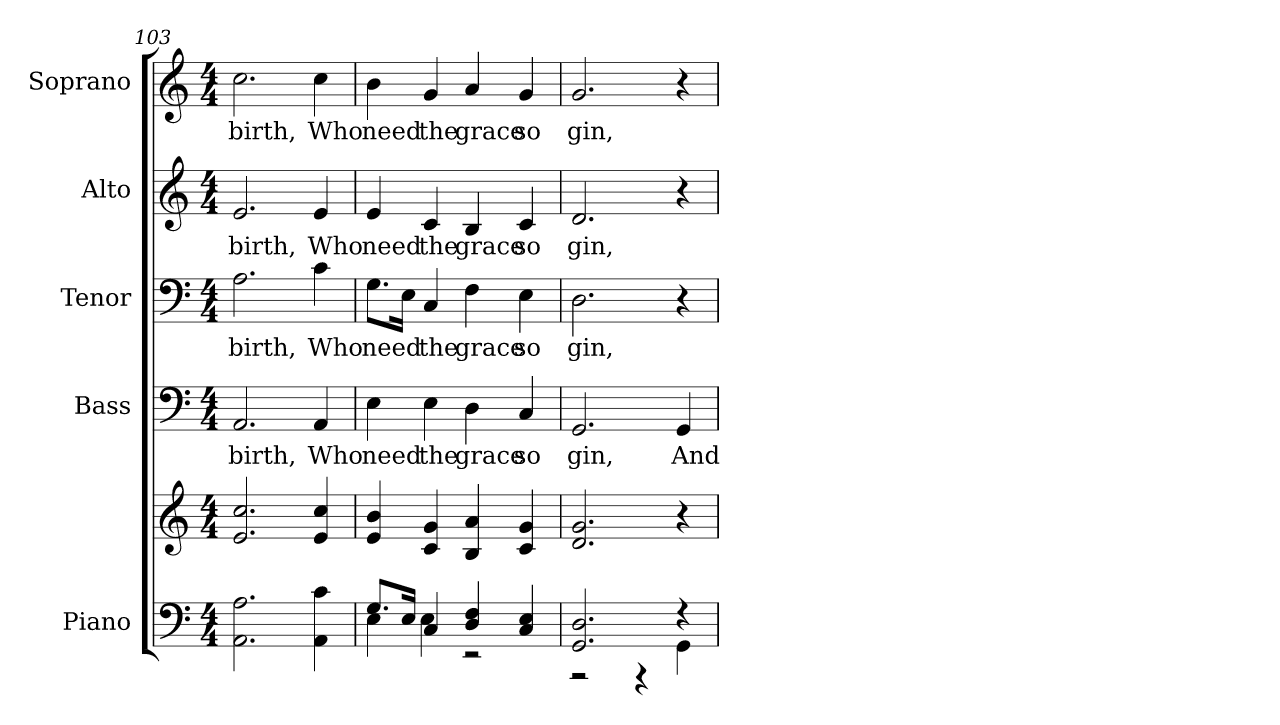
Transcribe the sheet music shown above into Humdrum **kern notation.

**kern	**kern	**kern	**text	**kern	**text	**kern	**text	**kern	**text
*part5	*part5	*part4	*part4	*part3	*part3	*part2	*part2	*part1	*part1
*staff6	*staff5	*staff4	*staff4	*staff3	*staff3	*staff2	*staff2	*staff1	*staff1
*I"Piano	*	*I"Bass	*	*I"Tenor	*	*I"Alto	*	*I"Soprano	*
*I'Pno.	*	*I'B.	*	*I'T.	*	*I'A.	*	*I'S.	*
*clefF4	*clefG2	*clefF4	*	*clefF4	*	*clefG2	*	*clefG2	*
*k[]	*k[]	*k[]	*	*k[]	*	*k[]	*	*k[]	*
*C:	*C:	*C:	*	*C:	*	*C:	*	*C:	*
*M4/4	*M4/4	*M4/4	*	*M4/4	*	*M4/4	*	*M4/4	*
=103	=103	=103	=103	=103	=103	=103	=103	=103	=103
!	!	!	!LO:LY:b:color=#000000	!	!	!	!	!	!
!	!	!	!	!	!LO:LY:b:color=#000000	!	!	!	!
!	!	!	!	!	!	!	!LO:LY:b:color=#000000	!	!
!	!	!	!	!	!	!	!	!	!LO:LY:b:color=#000000
2.AAi\ 2.Ai	2.ei/ 2.cci	2.AAi/	birth,	2.Ai\	birth,	2.ei/	birth,	2.cci\	birth,
!	!	!	!LO:LY:b:color=#000000	!	!	!	!	!	!
!	!	!	!	!	!LO:LY:b:color=#000000	!	!	!	!
!	!	!	!	!	!	!	!LO:LY:b:color=#000000	!	!
!	!	!	!	!	!	!	!	!	!LO:LY:b:color=#000000
4AAi\ 4ci	4ei/ 4cci	4AAi/	Who	4ci\	Who	4ei/	Who	4cci\	Who
=104	=104	=104	=104	=104	=104	=104	=104	=104	=104
*^	*	*	*	*	*	*	*	*	*
!	!	!	!	!LO:LY:b:color=#000000	!	!	!	!	!	!
!	!	!	!	!	!	!LO:LY:b:color=#000000	!	!	!	!
!	!	!	!	!	!	!	!	!LO:LY:b:color=#000000	!	!
!	!	!	!	!	!	!	!	!	!	!LO:LY:b:color=#000000
8.Gi/L	4Ei\	4ei/ 4bi	4Ei\	need	8.Gi\L	need	4ei/	need	4bi\	need
16Ei/Jk	.	.	.	.	16Ei\Jk	.	.	.	.	.
!	!	!	!	!LO:LY:b:color=#000000	!	!	!	!	!	!
!	!	!	!	!	!	!LO:LY:b:color=#000000	!	!	!	!
!	!	!	!	!	!	!	!	!LO:LY:b:color=#000000	!	!
!	!	!	!	!	!	!	!	!	!	!LO:LY:b:color=#000000
4Ci/	4Ei\	4ci/ 4gi	4Ei\	the	4Ci/	the	4ci/	the	4gi/	the
!	!	!	!	!LO:LY:b:color=#000000	!	!	!	!	!	!
!	!	!	!	!	!	!LO:LY:b:color=#000000	!	!	!	!
!	!	!	!	!	!	!	!	!LO:LY:b:color=#000000	!	!
!	!	!	!	!	!	!	!	!	!	!LO:LY:b:color=#000000
4Di/ 4Fi	2r	4Bi/ 4ai	4Di\	grace	4Fi\	grace	4Bi/	grace	4ai/	grace
!	!	!	!	!LO:LY:b:color=#000000	!	!	!	!	!	!
!	!	!	!	!	!	!LO:LY:b:color=#000000	!	!	!	!
!	!	!	!	!	!	!	!	!LO:LY:b:color=#000000	!	!
!	!	!	!	!	!	!	!	!	!	!LO:LY:b:color=#000000
4Ci/ 4Ei	.	4ci/ 4gi	4Ci/	so	4Ei\	so	4ci/	so	4gi/	so
!!LO:PB:g=z
=105	=105	=105	=105	=105	=105	=105	=105	=105	=105	=105
!	!	!	!	!LO:LY:b:color=#000000	!	!	!	!	!	!
!	!	!	!	!	!	!LO:LY:b:color=#000000	!	!	!	!
!	!	!	!	!	!	!	!	!LO:LY:b:color=#000000	!	!
!	!	!	!	!	!	!	!	!	!	!LO:LY:b:color=#000000
2.GGi/ 2.Di	2r	2.di/ 2.gi	2.GGi/	gin,	2.Di\	gin,	2.di/	gin,	2.gi/	gin,
.	4r	.	.	.	.	.	.	.	.	.
!	!	!	!	!LO:LY:b:color=#000000	!	!	!	!	!	!
4r	4GGi\	4r	4GGi/	And	4r	.	4r	.	4r	.
*v	*v	*	*	*	*	*	*	*	*	*
=	=	=	=	=	=	=	=	=	=
*-	*-	*-	*-	*-	*-	*-	*-	*-	*-
